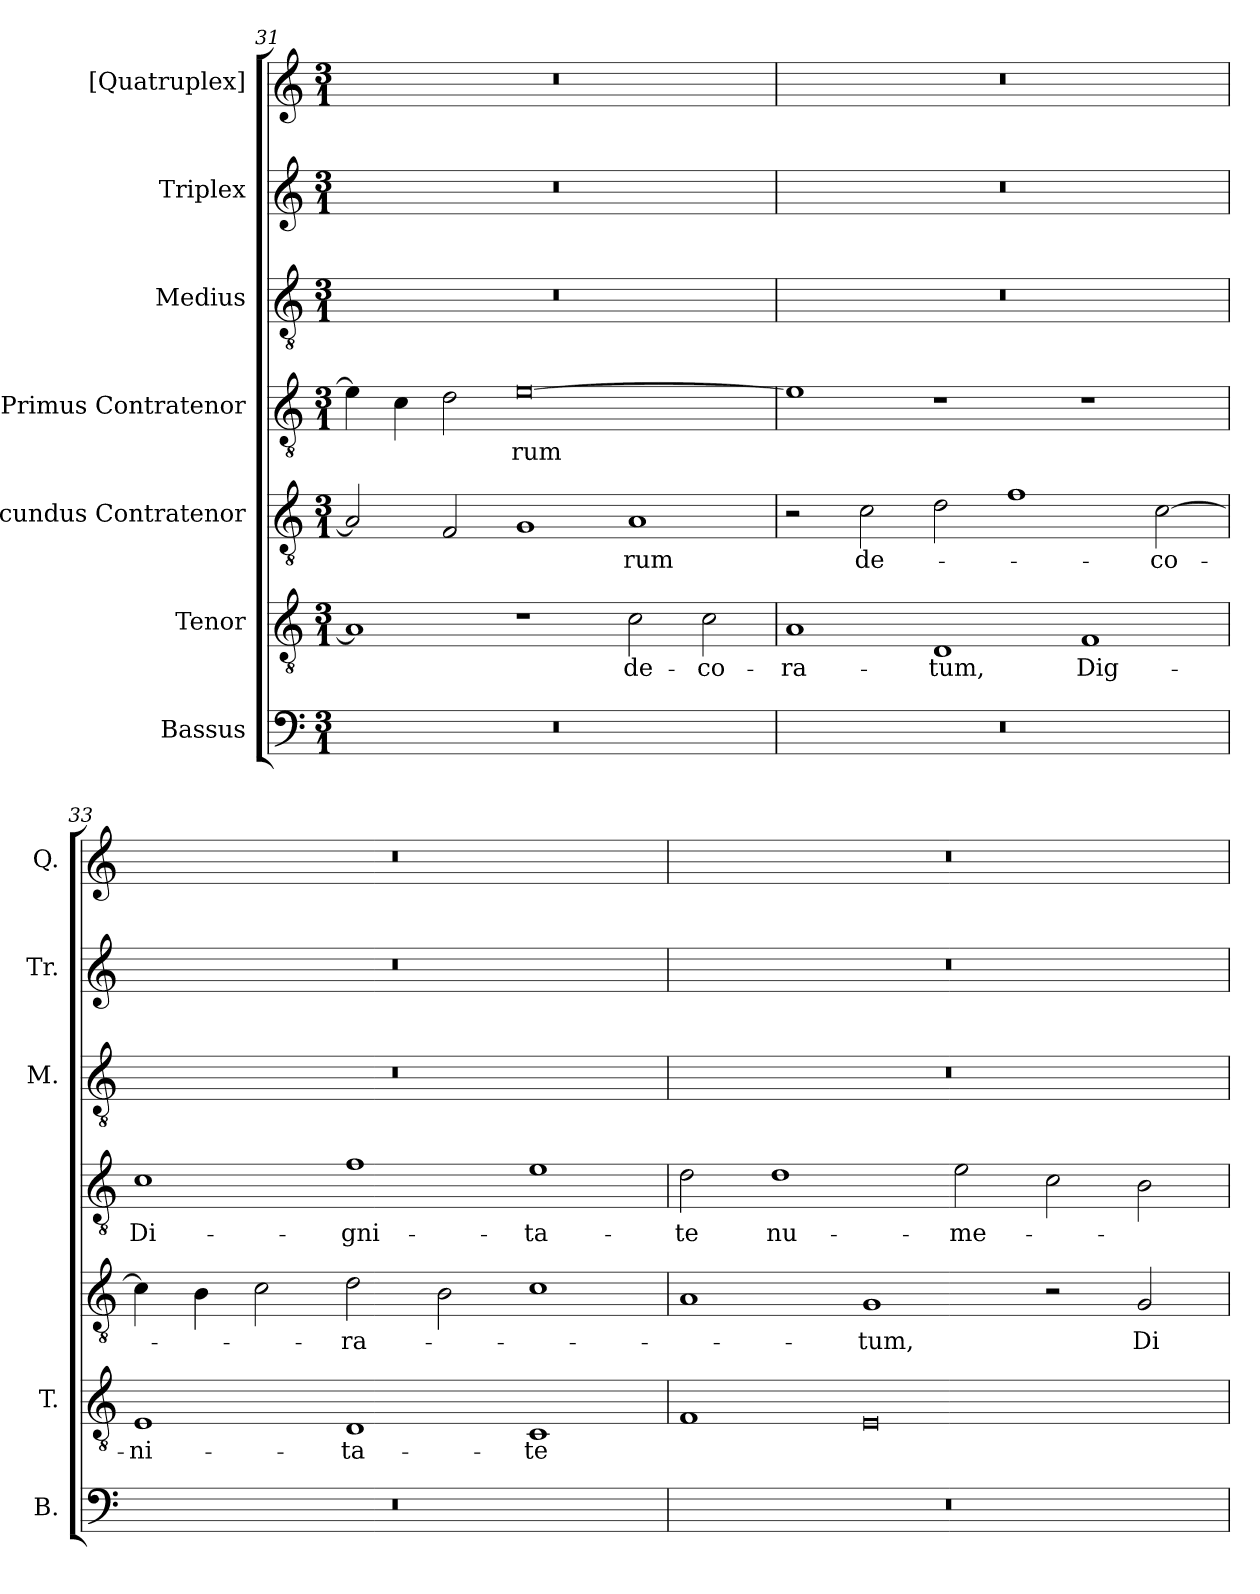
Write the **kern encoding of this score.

**kern	**kern	**text	**kern	**text	**kern	**text	**kern	**kern	**kern
*part7	*part6	*part6	*part5	*part5	*part4	*part4	*part3	*part2	*part1
*staff7	*staff6	*staff6	*staff5	*staff5	*staff4	*staff4	*staff3	*staff2	*staff1
*I"Bassus	*I"Tenor	*	*I"Secundus Contratenor	*	*I"Primus Contratenor	*	*I"Medius	*I"Triplex	*I"[Quatruplex]
*I'B.	*I'T.	*	*	*	*	*	*I'M.	*I'Tr.	*I'Q.
*clefF4	*clefGv2	*	*clefGv2	*	*clefGv2	*	*clefGv2	*clefG2	*clefG2
*	*ITrd7c12	*	*ITrd7c12	*	*ITrd7c12	*	*ITrd7c12	*	*
*k[]	*k[]	*	*k[]	*	*k[]	*	*k[]	*k[]	*k[]
*C:	*C:	*	*C:	*	*C:	*	*C:	*C:	*C:
*M3/1	*M3/1	*	*M3/1	*	*M3/1	*	*M3/1	*M3/1	*M3/1
=31	=31	=31	=31	=31	=31	=31	=31	=31	=31
!LO:N:vis=1	!	!	!	!	!	!	!LO:N:vis=1	!LO:N:vis=1	!LO:N:vis=1
0.r	1AAi]	.	2AAi/]	.	4Ei\]	.	0.r	0.r	0.r
.	.	.	.	.	4Ci\	.	.	.	.
.	.	.	2FFi/	.	2Di\	.	.	.	.
!	!	!	!	!	!	!LO:LY:b:color=#000000	!	!	!
.	1r	.	1GGi	.	[>0Ei	-rum	.	.	.
!	!	!LO:LY:b:color=#000000	!	!	!	!	!	!	!
!	!	!	!	!LO:LY:b:color=#000000	!	!	!	!	!
.	2Ci\	de-	1AAi	-rum	.	.	.	.	.
!	!	!LO:LY:b:color=#000000	!	!	!	!	!	!	!
.	2Ci\	-co-	.	.	.	.	.	.	.
!!LO:LB:g=z
=32`	=32`	=32`	=32`	=32`	=32`	=32`	=32`	=32`	=32`
!LO:N:vis=1	!	!	!	!	!	!	!	!	!
!	!	!LO:LY:b:color=#000000	!	!	!	!	!LO:N:vis=1	!LO:N:vis=1	!LO:N:vis=1
0.r	1AAi	-ra-	2r	.	1Ei]	.	0.r	0.r	0.r
!	!	!	!	!LO:LY:b:color=#000000	!	!	!	!	!
.	.	.	2Ci\	de-	.	.	.	.	.
!	!	!LO:LY:b:color=#000000	!	!	!	!	!	!	!
.	1DDi	-tum,	2Di\	.	1r	.	.	.	.
.	.	.	1Fi	.	.	.	.	.	.
!	!	!LO:LY:b:color=#000000	!	!	!	!	!	!	!
.	1FFi	Dig-	.	.	1r	.	.	.	.
!	!	!	!	!LO:LY:b:color=#000000	!	!	!	!	!
.	.	.	[>2Ci\	-co-	.	.	.	.	.
=33`	=33`	=33`	=33`	=33`	=33`	=33`	=33`	=33`	=33`
!LO:N:vis=1	!	!	!	!	!	!	!	!	!
!	!	!LO:LY:b:color=#000000	!	!	!	!	!	!	!
!	!	!	!	!	!	!LO:LY:b:color=#000000	!LO:N:vis=1	!LO:N:vis=1	!LO:N:vis=1
0.r	1EEi	-ni-	4Ci\]	.	1Ci	Di-	0.r	0.r	0.r
.	.	.	4BBi\	.	.	.	.	.	.
.	.	.	2Ci\	.	.	.	.	.	.
!	!	!LO:LY:b:color=#000000	!	!	!	!	!	!	!
!	!	!	!	!LO:LY:b:color=#000000	!	!	!	!	!
!	!	!	!	!	!	!LO:LY:b:color=#000000	!	!	!
.	1DDi	-ta-	2Di\	-ra-	1Fi	-gni-	.	.	.
.	.	.	2BBi\	.	.	.	.	.	.
!	!	!LO:LY:b:color=#000000	!	!	!	!	!	!	!
!	!	!	!	!	!	!LO:LY:b:color=#000000	!	!	!
.	1CCi	-te	1Ci	.	1Ei	-ta-	.	.	.
=34`	=34`	=34`	=34`	=34`	=34`	=34`	=34`	=34`	=34`
!LO:N:vis=1	!	!	!	!	!	!	!	!	!
!	!	!	!	!	!	!LO:LY:b:color=#000000	!LO:N:vis=1	!LO:N:vis=1	!LO:N:vis=1
0.r	1FFi	.	1AAi	.	2Di\	-te	0.r	0.r	0.r
!	!	!	!	!	!	!LO:LY:b:color=#000000	!	!	!
.	.	.	.	.	1Di	nu-	.	.	.
!	!	!	!	!LO:LY:b:color=#000000	!	!	!	!	!
.	0EEi	.	1GGi	-tum,	.	.	.	.	.
!	!	!	!	!	!	!LO:LY:b:color=#000000	!	!	!
.	.	.	.	.	2Ei\	-me-	.	.	.
.	.	.	2r	.	2Ci\	.	.	.	.
!	!	!	!	!LO:LY:b:color=#000000	!	!	!	!	!
.	.	.	2GGi/	Di-	2BBi\	.	.	.	.
=`	=`	=`	=`	=`	=`	=`	=`	=`	=`
*-	*-	*-	*-	*-	*-	*-	*-	*-	*-
